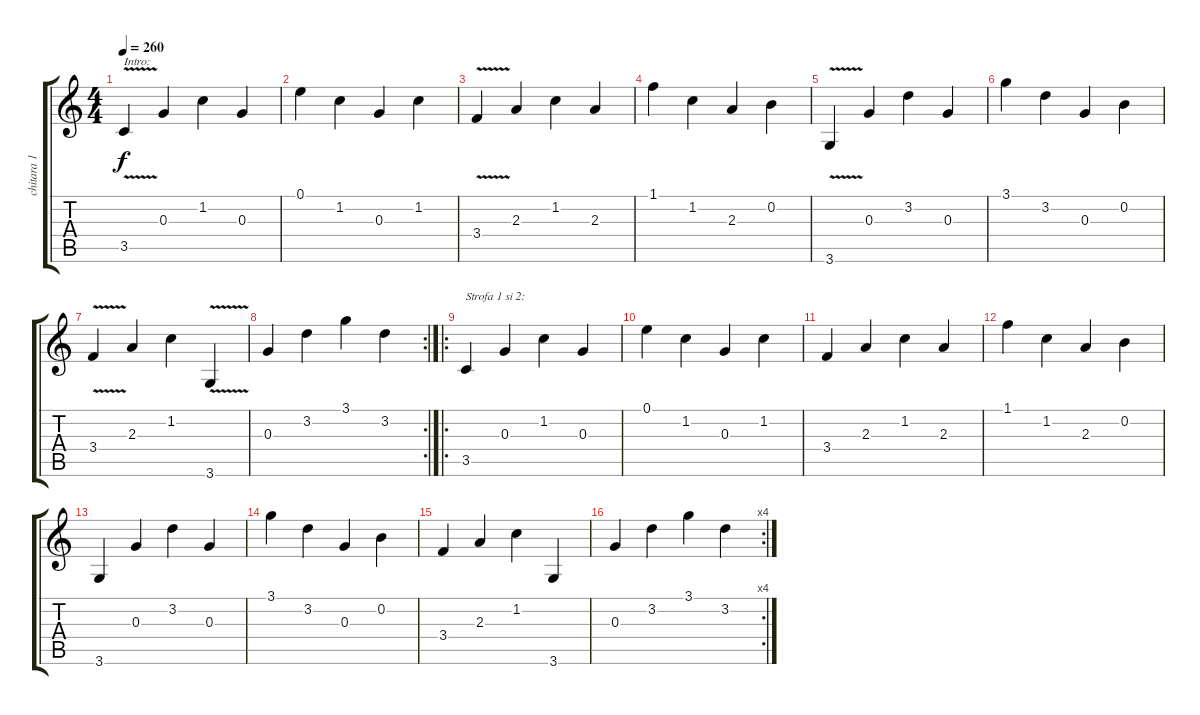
\track ("chitara 1 (ciupit)" "chitara 1 ") {instrument acousticguitarsteel}
\staff {score tabs}
\tuning (E4 B3 G3 D3 A2 E2) {hide}
\ts (4 4)
\tempo 260
\clef g2
\ks c
3.5{v}.4{txt "Intro:" dy f instrument acousticguitarsteel} 0.3.4 1.2.4 0.3.4 |
0.1.4 1.2.4 0.3.4 1.2.4 |
3.4{v}.4 2.3.4 1.2.4 2.3.4 |
1.1.4 1.2.4 2.3.4 0.2.4 |
3.6{v}.4 0.3.4 3.2.4 0.3.4 |
3.1.4 3.2.4 0.3.4 0.2.4 |
3.4{v}.4 2.3.4 1.2.4 3.6{v}.4 |
\rc 2
0.3.4 3.2.4 3.1.4 3.2.4 |
\ro
3.5.4{txt "Strofa 1 si 2:"} 0.3.4 1.2.4 0.3.4 |
0.1.4 1.2.4 0.3.4 1.2.4 |
3.4.4 2.3.4 1.2.4 2.3.4 |
1.1.4 1.2.4 2.3.4 0.2.4 |
3.6.4 0.3.4 3.2.4 0.3.4 |
3.1.4 3.2.4 0.3.4 0.2.4 |
3.4.4 2.3.4 1.2.4 3.6.4 |
\rc 4
0.3.4 3.2.4 3.1.4 3.2.4
